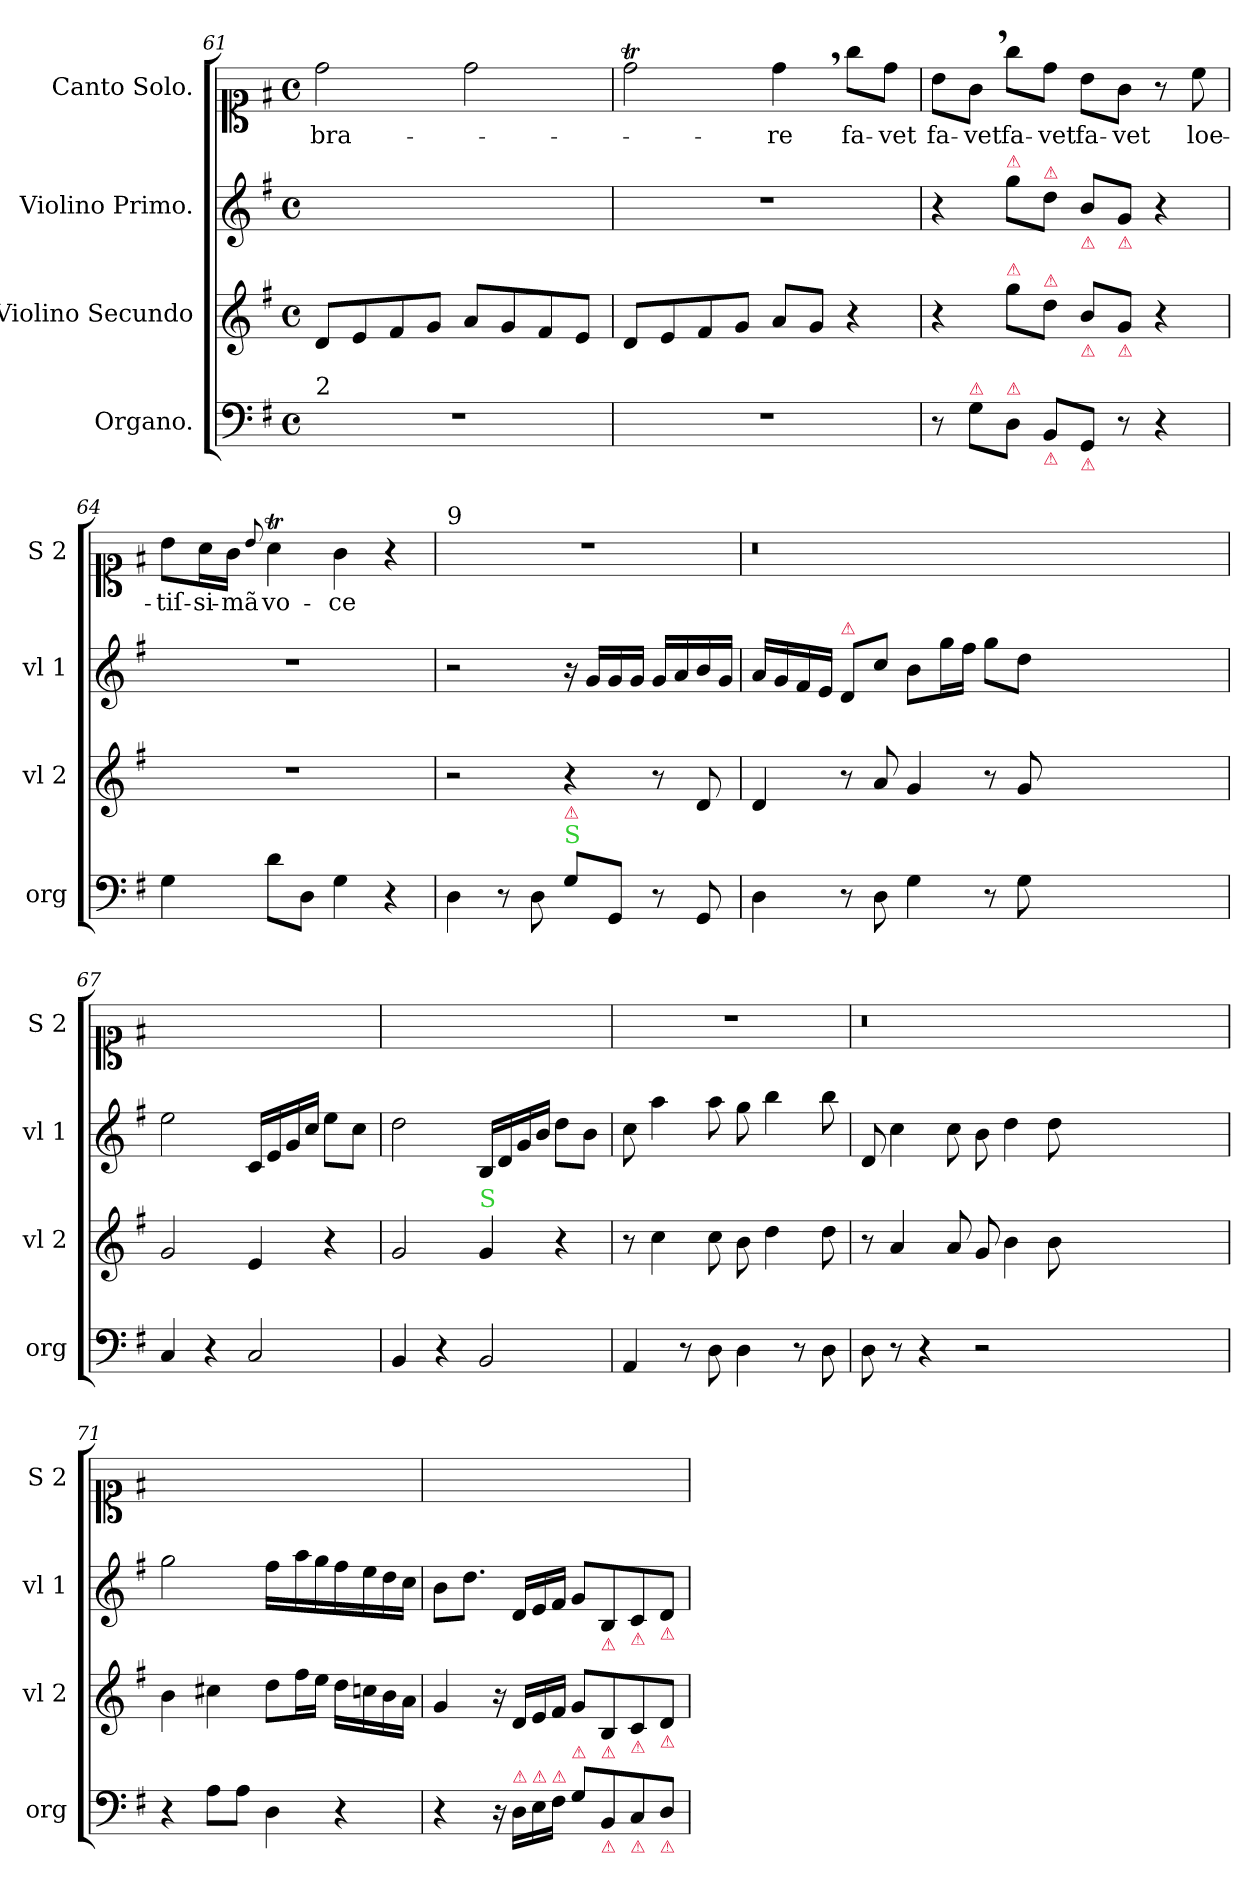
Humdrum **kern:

**kern	**dynam	**kern	**dynam	**kern	**dynam	**kern	**text
*part4	*part4	*part3	*part3	*part2	*part2	*part1	*part1
*staff4	*staff4	*staff3	*staff3	*staff2	*staff2	*staff1	*staff1
*I"Organo.	*	*I"Violino Secundo	*	*I"Violino Primo.	*	*I"Canto Solo.	*
*I'org	*	*I'vl 2	*	*I'vl 1	*	*I'S 2	*
*clefF4	*	*clefG2	*	*clefG2	*	*clefC1	*
*k[f#]	*	*k[f#]	*	*k[f#]	*	*k[f#]	*
*M4/4	*	*M4/4	*	*M4/4	*	*M4/4	*
*met(c)	*	*met(c)	*	*met(c)	*	*met(c)	*
=61	=61	=61	=61	=61	=61	=61	=61
!LO:TX:a:t=2	!	!	!	!	!	!	!
1r	.	8dL	.	1ryy	.	2dd	-bra-
.	.	8e	.	.	.	.	.
.	.	8f#	.	.	.	.	.
.	.	8gJ	.	.	.	.	.
.	.	8aL	.	.	.	2dd	.
.	.	8g	.	.	.	.	.
.	.	8f#	.	.	.	.	.
.	.	8eJ	.	.	.	.	.
=62	=62	=62	=62	=62	=62	=62	=62
1r	.	8dL	.	1r	.	2ddT	.
.	.	8e	.	.	.	.	.
.	.	8f#	.	.	.	.	.
.	.	8gJ	.	.	.	.	.
.	.	8aL	.	.	.	4dd,	-re
.	.	8gJ	.	.	.	.	.
.	.	4r	.	.	.	8gg\L	fa-
.	.	.	.	.	.	8dd\J	-vet
=63	=63	=63	=63	=63	=63	=63	=63
8r	.	4r	.	4r	.	8b\L	fa-
!LO:TX:a:color=crimson:t=⚠	!	!	!	!	!	!	!
8G\L	.	.	.	.	.	8g,\J	-vet
!	!	!	!	!LO:TX:a:color=crimson:t=⚠	!	!	!
!	!	!LO:TX:a:color=crimson:t=⚠	!	!	!	!	!
!LO:TX:a:color=crimson:t=⚠	!	!	!	!	!	!	!
!	!	!	!	!	!	!	!LO:LY:i
8D\J	.	8ggL	.	8ggL	.	8gg\L	fa-
!	!	!	!	!LO:TX:a:color=crimson:t=⚠	!	!	!
!	!	!LO:TX:a:color=crimson:t=⚠	!	!	!	!	!
!LO:TX:b:color=crimson:t=⚠	!	!	!	!	!	!	!
!	!	!	!	!	!	!	!LO:LY:i
8BB/L	.	8ddJ	.	8ddJ	.	8dd\J	-vet
!	!	!	!	!LO:TX:b:color=crimson:t=⚠	!	!	!
!	!	!LO:TX:b:color=crimson:t=⚠	!	!	!	!	!
!LO:TX:b:color=crimson:t=⚠	!	!	!	!	!	!	!
!	!	!	!	!	!	!	!LO:LY:i
8GG/J	.	8bL	.	8bL	.	8b\L	fa-
!	!	!	!	!LO:TX:b:color=crimson:t=⚠	!	!	!
!	!	!LO:TX:b:color=crimson:t=⚠	!	!	!	!	!
!	!	!	!	!	!	!	!LO:LY:i
8r	.	8gJ	.	8gJ	.	8g\J	-vet
4r	.	4r	.	4r	.	8r	.
.	.	.	.	.	.	8cc	loe-
=64	=64	=64	=64	=64	=64	=64	=64
*	*	*	*	*^	*	*	*
4G	.	1r	.	1r	2.ryy	.	8b\L	-tiſ-
.	.	.	.	.	.	.	16a\L	-si-
.	.	.	.	.	.	.	16g\JJ	-mã
.	.	.	.	.	.	.	8qqb/	.
8dL	.	.	.	.	.	.	4aT	vo-
8DJ	.	.	.	.	.	.	.	.
4G	.	.	.	.	.	.	4g	-ce
!	!	!	!	!	!	!LO:DY:a	!	!
4r	.	.	.	.	4ryy	fortè	4r	.
=65	=65	=65	=65	=65	=65	=65	=65	=65
!	!	!	!	!	!	!	!LO:TX:a:t=9	!
!	!LO:DY:a	!	!	!	!	!	!	!
*	*	*^	*	*v	*v	*	*	*
4D	forte	2r	2ryy	.	2r	.	1r	.
8r	.	.	.	.	.	.	.	.
8D	.	.	.	.	.	.	.	.
!LO:TX:a:color=limegreen:t=S	!	!	!	!	!	!	!	!
!LO:TX:a:color=crimson:t=⚠	!	!	!	!	!	!	!	!
8G\L	.	4r	16ryy	.	16r	.	.	.
!	!	!	!	!LO:DY:a	!	!	!	!
.	.	.	4..ryy	forte	16gLL	.	.	.
8GG/J	.	.	.	.	16g	.	.	.
.	.	.	.	.	16gJJ	.	.	.
8r	.	8r	.	.	16gLL	.	.	.
.	.	.	.	.	16a	.	.	.
8GG	.	8d	.	.	16b	.	.	.
.	.	.	.	.	16gJJ	.	.	.
*	*	*v	*v	*	*	*	*	*
=66	=66	=66	=66	=66	=66	=66	=66
4D	.	4d	.	16aLL	.	0.r	.
.	.	.	.	16g	.	.	.
.	.	.	.	16f#	.	.	.
.	.	.	.	16eJJ	.	.	.
!	!	!	!	!LO:TX:a:color=crimson:t=⚠	!	!	!
8r	.	8r	.	8d/L	.	.	.
8D	.	8a	.	8cc\J	.	.	.
4G	.	4g	.	8bL	.	.	.
.	.	.	.	16ggL	.	.	.
.	.	.	.	16ff#JJ	.	.	.
8r	.	8r	.	8ggL	.	.	.
8G	.	8g	.	8ddJ	.	.	.
0ryy	.	0ryy	.	0ryy	.	.	.
=67	=67	=67	=67	=67	=67	=67	=67
4C	.	2g	.	2ee	.	1ryy	.
4r	.	.	.	.	.	.	.
2C	.	4e	.	16cLL	.	.	.
.	.	.	.	16e	.	.	.
.	.	.	.	16g	.	.	.
.	.	.	.	16ccJJ	.	.	.
.	.	4r	.	8eeL	.	.	.
.	.	.	.	8ccJ	.	.	.
=68	=68	=68	=68	=68	=68	=68	=68
4BB	.	2g	.	2dd	.	1ryy	.
4r	.	.	.	.	.	.	.
!	!	!LO:TX:a:color=limegreen:t=S	!	!	!	!	!
2BB	.	4g	.	16BLL	.	.	.
.	.	.	.	16d	.	.	.
.	.	.	.	16g	.	.	.
.	.	.	.	16bJJ	.	.	.
.	.	4r	.	8ddL	.	.	.
.	.	.	.	8bJ	.	.	.
=69	=69	=69	=69	=69	=69	=69	=69
4AA	.	8r	.	8cc	.	1r	.
.	.	4cc	.	4aa	.	.	.
8r	.	.	.	.	.	.	.
8D	.	8cc	.	8aa	.	.	.
4D	.	8b	.	8gg	.	.	.
.	.	4dd	.	4bb	.	.	.
8r	.	.	.	.	.	.	.
8D	.	8dd	.	8bb	.	.	.
=70	=70	=70	=70	=70	=70	=70	=70
8D	.	8r	.	8d	.	0.r	.
8r	.	4a	.	4cc	.	.	.
4r	.	.	.	.	.	.	.
.	.	8a	.	8cc	.	.	.
2r	.	8g	.	8b	.	.	.
.	.	4b	.	4dd	.	.	.
.	.	8b	.	8dd	.	.	.
0ryy	.	0ryy	.	0ryy	.	.	.
=71	=71	=71	=71	=71	=71	=71	=71
4r	.	4b	.	2gg	.	1ryy	.
8AL	.	4cc#X	.	.	.	.	.
8AJ	.	.	.	.	.	.	.
!	!	!	!	!LO:N:vis=16	!	!	!
4D	.	8ddL	.	8ff#LL	.	.	.
.	.	16ff#L	.	16aa	.	.	.
.	.	16eeJJ	.	16gg	.	.	.
4r	.	16ddLL	.	16ff#	.	.	.
.	.	16ccn	.	16ee	.	.	.
.	.	16b	.	16dd	.	.	.
.	.	16aJJ	.	16ccJJ	.	.	.
=72	=72	=72	=72	=72	=72	=72	=72
4r	.	4g	.	8bL	.	1ryy	.
.	.	.	.	8.ddJ	.	.	.
16r	.	16r	.	.	.	.	.
!LO:TX:a:color=crimson:t=⚠	!	!	!	!	!	!	!
16DLL	.	16dLL	.	16dLL	.	.	.
!LO:TX:a:color=crimson:t=⚠	!	!	!	!	!	!	!
16E	.	16e	.	16e	.	.	.
!LO:TX:a:color=crimson:t=⚠	!	!	!	!	!	!	!
16F#JJ	.	16f#JJ	.	16f#JJ	.	.	.
!LO:TX:a:color=crimson:t=⚠	!	!	!	!	!	!	!
8G\L	.	8gL	.	8gL	.	.	.
!	!	!	!	!LO:TX:b:color=crimson:t=⚠	!	!	!
!	!	!LO:TX:b:color=crimson:t=⚠	!	!	!	!	!
!LO:TX:b:color=crimson:t=⚠	!	!	!	!	!	!	!
8BB/	.	8B	.	8B	.	.	.
!	!	!	!	!LO:TX:b:color=crimson:t=⚠	!	!	!
!	!	!LO:TX:b:color=crimson:t=⚠	!	!	!	!	!
!LO:TX:b:color=crimson:t=⚠	!	!	!	!	!	!	!
8C/	.	8c	.	8c	.	.	.
!	!	!	!	!LO:TX:b:color=crimson:t=⚠	!	!	!
!	!	!LO:TX:b:color=crimson:t=⚠	!	!	!	!	!
!LO:TX:b:color=crimson:t=⚠	!	!	!	!	!	!	!
8D/J	.	8dJ	.	8dJ	.	.	.
=	=	=	=	=	=	=	=
*-	*-	*-	*-	*-	*-	*-	*-
